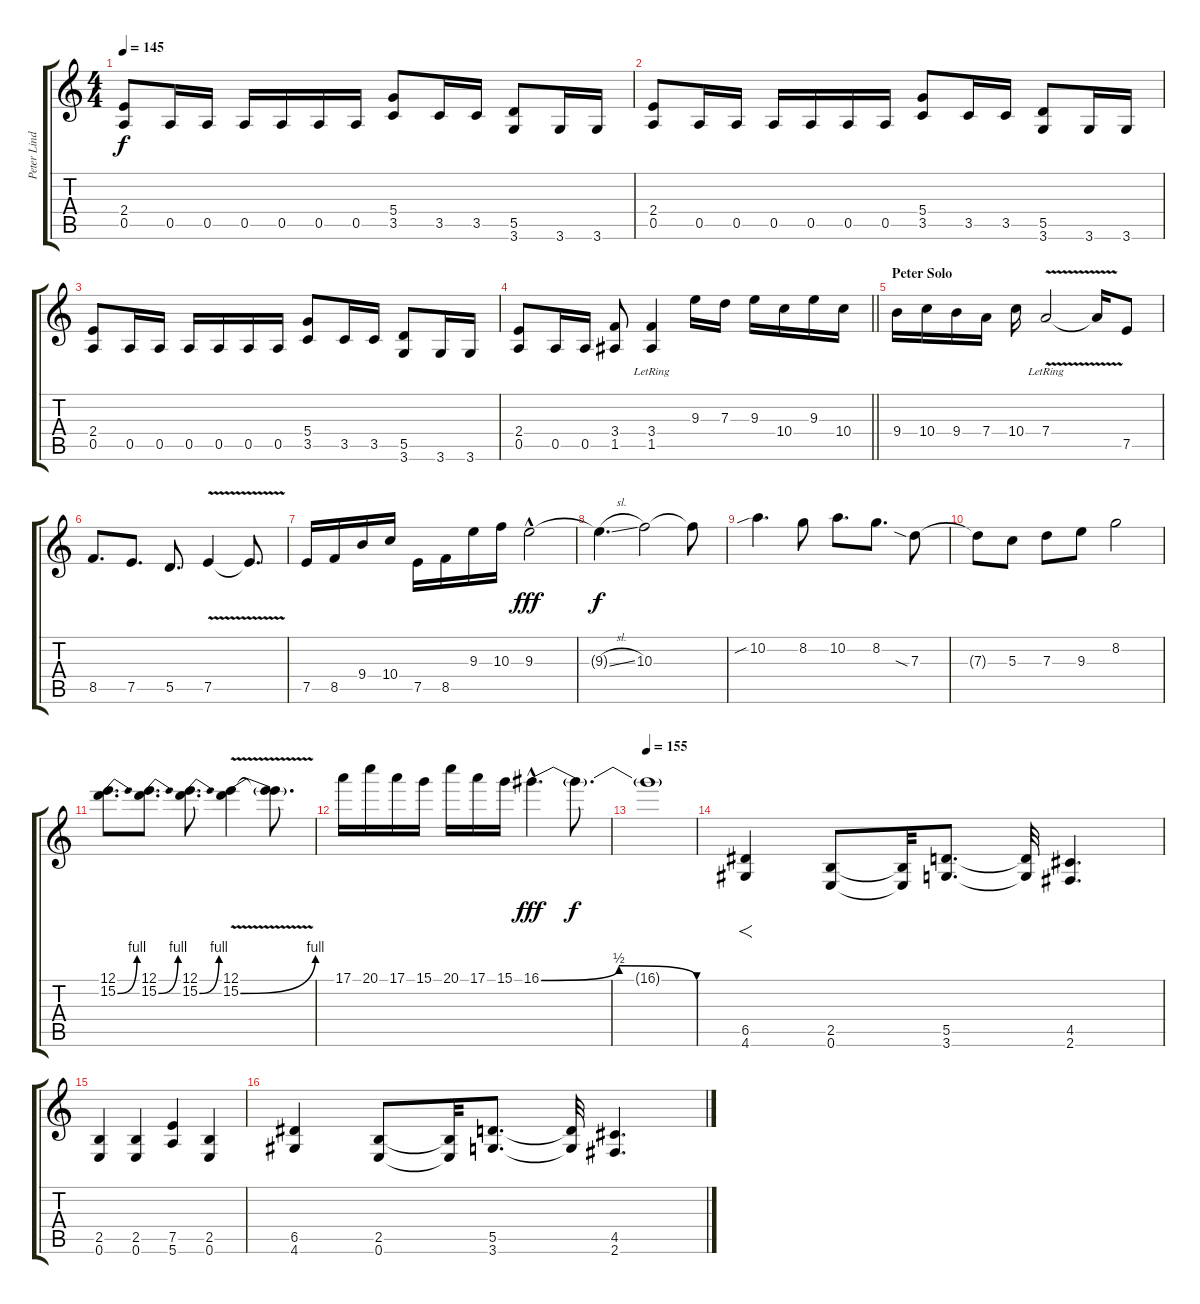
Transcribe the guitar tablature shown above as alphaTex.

\track ("Peter Lindgren" "Peter Lind") {instrument distortionguitar}
\staff {score tabs}
\tuning (E4 B3 G3 D3 A2 E2) {hide}
\ts (4 4)
\tempo 145
\clef g2
\ks c
(2.4 0.5).8{dy f} 0.5.16 0.5.16 0.5.16 0.5.16 0.5.16 0.5.16 (5.4 3.5).8 3.5.16 3.5.16 (5.5 3.6).8 3.6.16 3.6.16 |
(2.4 0.5).8 0.5.16 0.5.16 0.5.16 0.5.16 0.5.16 0.5.16 (5.4 3.5).8 3.5.16 3.5.16 (5.5 3.6).8 3.6.16 3.6.16 |
(2.4 0.5).8 0.5.16 0.5.16 0.5.16 0.5.16 0.5.16 0.5.16 (5.4 3.5).8 3.5.16 3.5.16 (5.5 3.6).8 3.6.16 3.6.16 |
\barLineRight lightlight
(2.4 0.5).8 0.5.16 0.5.16 (3.4 1.5).8 (3.4{lr} 1.5{lr}).4 9.3.16 7.3.16 9.3.16 10.4.16 9.3.16 10.4.16 |
\section ("" "Peter Solo")
9.4.16 10.4.16 9.4.16 7.4.16 10.4.16 7.4{v lr}.2 7.4{t}.16 7.5.8 |
8.5.8{d} 7.5.8{d} 5.5.8{d} 7.5{v}.4 7.5{t}.8{d} |
7.5.16 8.5.16 9.4.16 10.4.16 7.5.16 8.5.16 9.3.16 10.3.16 9.3{hac}.2{dy fff} |
9.3{sl t}.4{d dy f} 10.3.2 10.3{t}.8 |
10.2{sib}.4{d} 8.2.8 10.2.8{d} 8.2.8{d} 7.3{sia}.8 |
7.3{t}.8 5.3.8 7.3.8 9.3.8 8.2.2 |
(12.1 15.2{be (bend 0 0 60 4)}).8{d} (12.1 15.2{be (bend 0 0 60 4)}).8{d} (12.1 15.2{be (bend 0 0 60 4)}).8{d} (12.1{v} 15.2{be (bend 0 0 60 4) v}).4 (12.1{t} 15.2{t}).8{d} |
17.1.16 20.1.16 17.1.16 15.1.16 20.1.16 17.1.16 15.1.16 16.1{be (bendrelease 0 0 10 2 25 2 60 0) hac}.4{d dy fff} 16.1{t}.8{d dy f} |
\tempo 155
16.1{t}.1 |
(6.5 4.6).4{f} (2.5 0.6).8 (2.5{t} 0.6{t}).32 (5.5 3.6).8{d} (5.5{t} 3.6{t}).32 (4.5 2.6).4{d} |
(2.5 0.6).4 (2.5 0.6).4 (7.5 5.6).4 (2.5 0.6).4 |
(6.5 4.6).4 (2.5 0.6).8 (2.5{t} 0.6{t}).32 (5.5 3.6).8{d} (5.5{t} 3.6{t}).32 (4.5 2.6).4{d}
